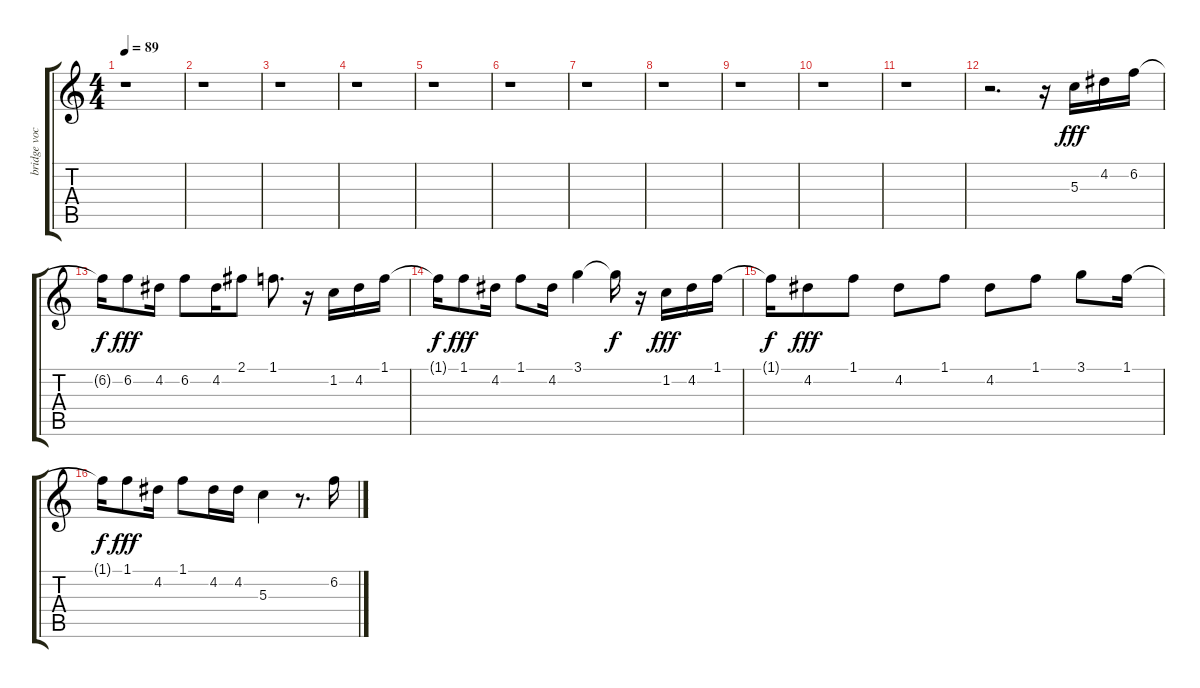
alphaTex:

\track ("bridge vocals" "bridge voc") {instrument acousticguitarsteel}
\staff {score tabs}
\tuning (E4 B3 G3 D3 A2 E2) {hide}
\ts (4 4)
\tempo 89
\clef g2
\ks c
r.1{dy fff} |
r.1 |
r.1 |
r.1 |
r.1 |
r.1 |
r.1 |
r.1 |
r.1 |
r.1 |
r.1 |
r.2{d} r.16 5.3.16 4.2.16 6.2.16 |
6.2{t}.16{dy f} 6.2.8{dy fff} 4.2.16 6.2.8 4.2.16 2.1.8 1.1.8{d} r.16 1.2.16 4.2.16 1.1.16 |
1.1{t}.16{dy f} 1.1.8{dy fff} 4.2.16 1.1.8 4.2.16 3.1.4 3.1{t}.16{dy f} r.16 1.2.16{dy fff} 4.2.16 1.1.16 |
1.1{t}.16{dy f} 4.2.8{dy fff} 1.1.8 4.2.8 1.1.8 4.2.8 1.1.8 3.1.8 1.1.16 |
1.1{t}.16{dy f} 1.1.8{dy fff} 4.2.16 1.1.8 4.2.16 4.2.16 5.3.4 r.8{d} 6.2.16
